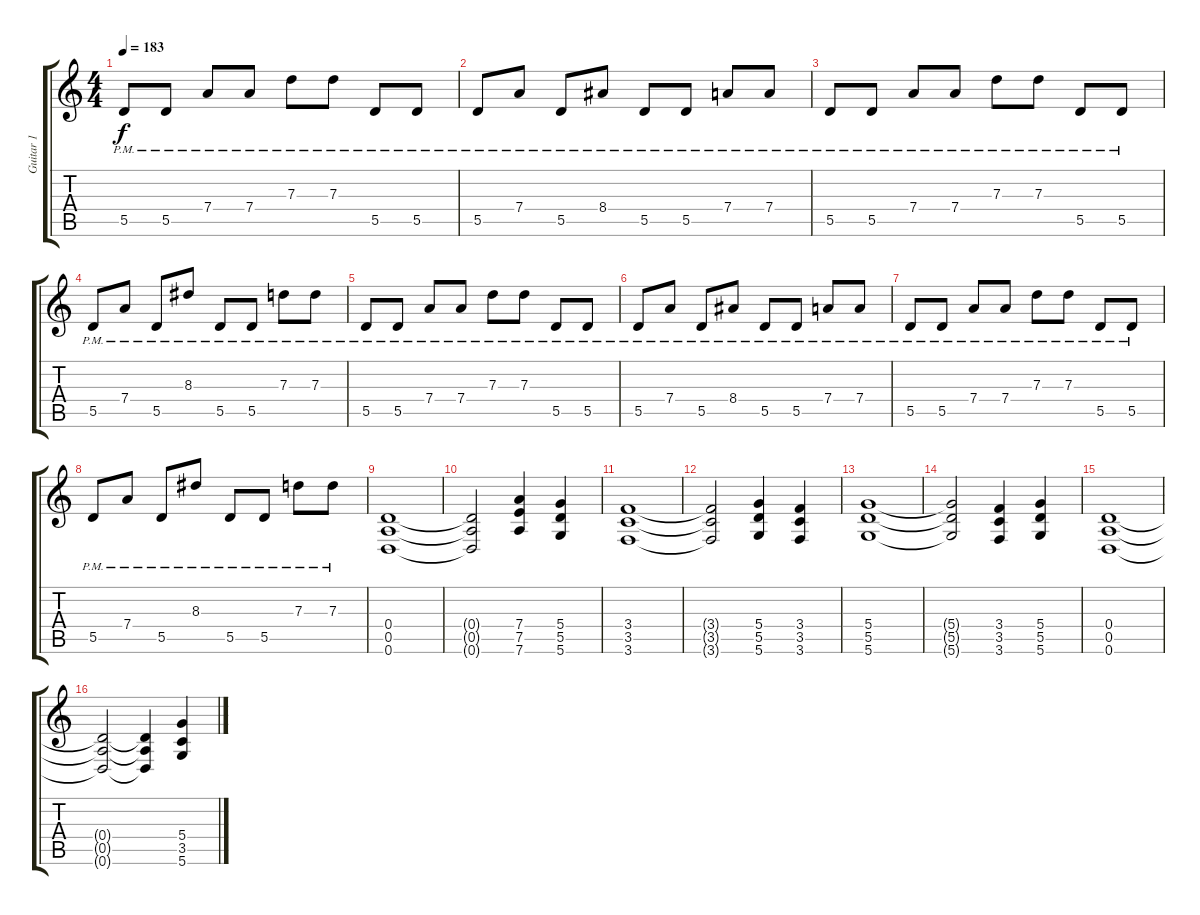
\track ("Guitar 1" "Guitar 1") {instrument distortionguitar}
\staff {score tabs}
\tuning (E4 B3 G3 D3 A2 D2) {hide}
\ts (4 4)
\tempo 183
\clef g2
\ks c
5.5{pm}.8{dy f} 5.5{pm}.8 7.4{pm}.8 7.4{pm}.8 7.3{pm}.8 7.3{pm}.8 5.5{pm}.8 5.5{pm}.8 |
5.5{pm}.8 7.4{pm}.8 5.5{pm}.8 8.4{pm}.8 5.5{pm}.8 5.5{pm}.8 7.4{pm}.8 7.4{pm}.8 |
5.5{pm}.8 5.5{pm}.8 7.4{pm}.8 7.4{pm}.8 7.3{pm}.8 7.3{pm}.8 5.5{pm}.8 5.5{pm}.8 |
5.5{pm}.8 7.4{pm}.8 5.5{pm}.8 8.3{pm}.8 5.5{pm}.8 5.5{pm}.8 7.3{pm}.8 7.3{pm}.8 |
5.5{pm}.8 5.5{pm}.8 7.4{pm}.8 7.4{pm}.8 7.3{pm}.8 7.3{pm}.8 5.5{pm}.8 5.5{pm}.8 |
5.5{pm}.8 7.4{pm}.8 5.5{pm}.8 8.4{pm}.8 5.5{pm}.8 5.5{pm}.8 7.4{pm}.8 7.4{pm}.8 |
5.5{pm}.8 5.5{pm}.8 7.4{pm}.8 7.4{pm}.8 7.3{pm}.8 7.3{pm}.8 5.5{pm}.8 5.5{pm}.8 |
5.5{pm}.8 7.4{pm}.8 5.5{pm}.8 8.3{pm}.8 5.5{pm}.8 5.5{pm}.8 7.3{pm}.8 7.3{pm}.8 |
(0.4 0.5 0.6).1 |
(0.4{t} 0.5{t} 0.6{t}).2 (7.4 7.5 7.6).4 (5.4 5.5 5.6).4 |
(3.4 3.5 3.6).1 |
(3.4{t} 3.5{t} 3.6{t}).2 (5.4 5.5 5.6).4 (3.4 3.5 3.6).4 |
(5.4 5.5 5.6).1 |
(5.4{t} 5.5{t} 5.6{t}).2 (3.4 3.5 3.6).4 (5.4 5.5 5.6).4 |
(0.4 0.5 0.6).1 |
(0.4{t} 0.5{t} 0.6{t}).2 (0.4{t} 0.5{t} 0.6{t}).4 (5.4 3.5 5.6).4
